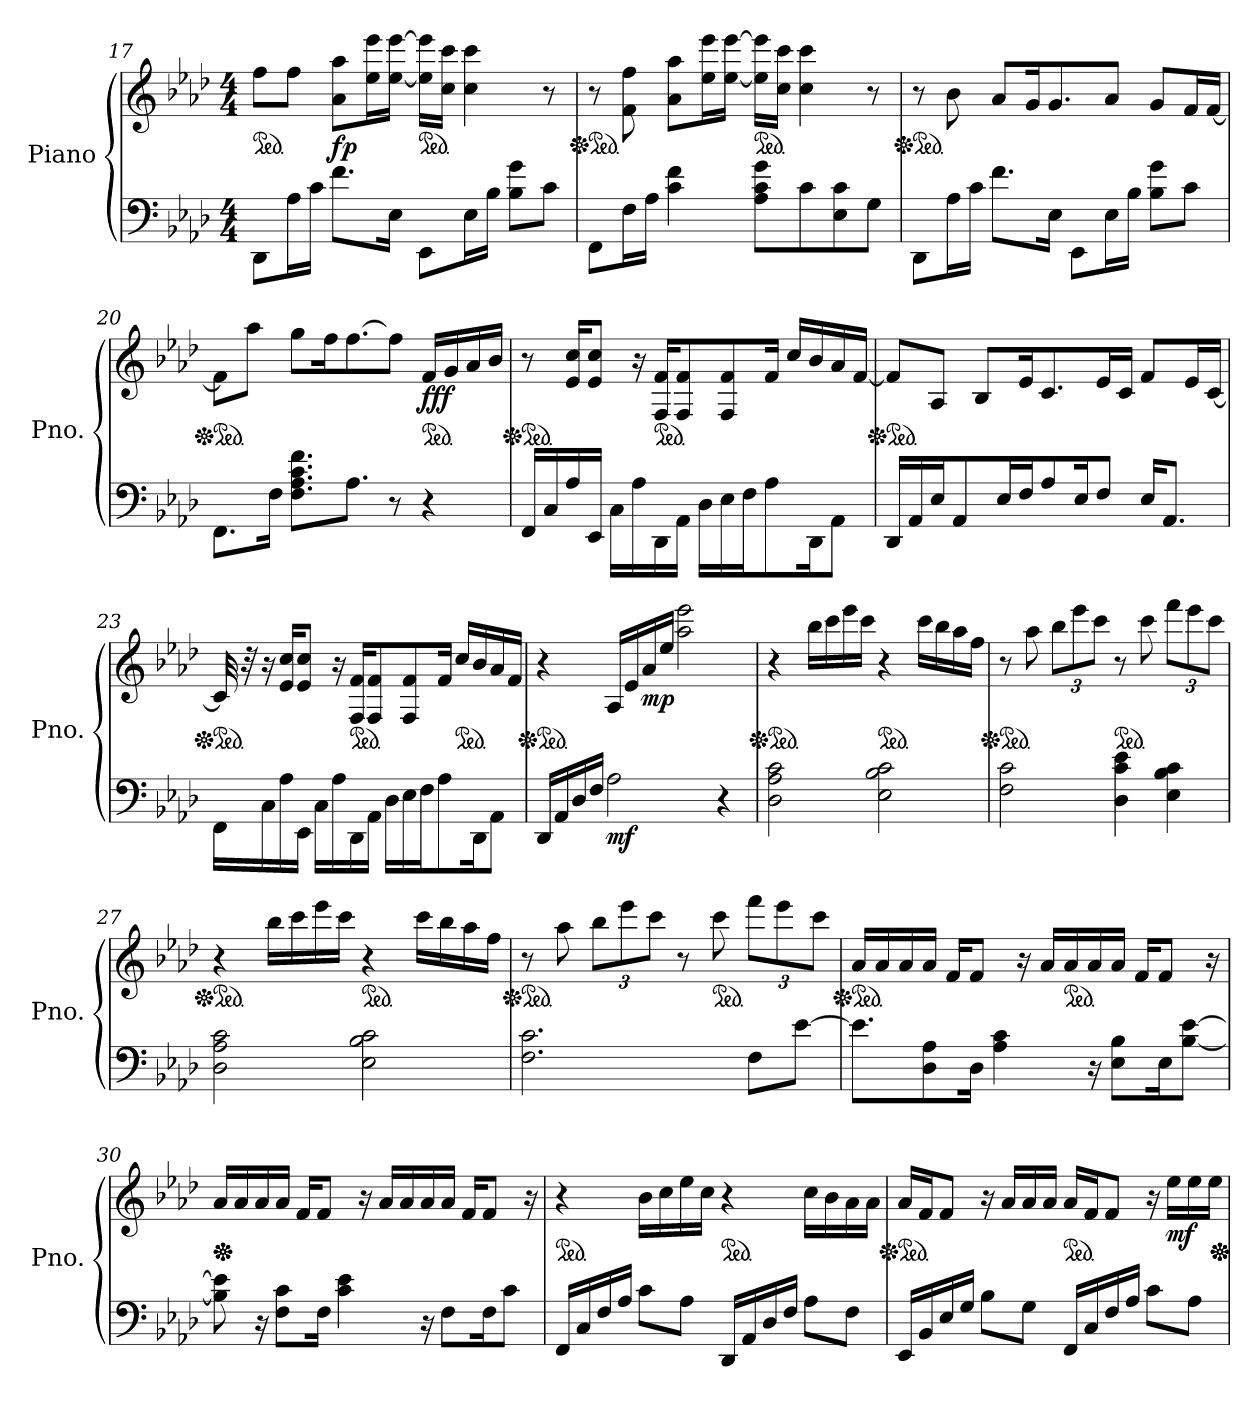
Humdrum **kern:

**kern	**kern	**dynam
*part1	*part1	*part1
*staff2	*staff1	*staff1/2
*I"Piano	*	*
*I'Pno.	*	*
!!LO:PB:g=z
*clefF4	*clefG2	*
*k[b-e-a-d-]	*k[b-e-a-d-]	*
*M4/4	*M4/4	*
*	*ped	*
=17	=17	=17
8DD-\L	8ff\L	.
16A-\L	8ff\J	.
16c\JJ	.	.
!	!	!LO:DY:b
8.f\L	8a-\ 8aa-\L	fp
.	16ee-\ 16eee-\L	.
16E-\Jk	[16ee-\ [16eee-\JJ	.
*	*ped	*
8EE-\L	16ee-\] 16eee-\]LL	.
.	16cc\ 16ccc\JJ	.
16E-\L	4cc\ 4ccc\	.
16B-\JJ	.	.
8B-\ 8g\L	.	.
8c\J	8r	.
=18	=18	=18
*	*Xped	*
*	*Xped	*
*	*ped	*
8FF\L	8r	.
16F\L	8f\ 8ff\	.
16A-\JJ	.	.
4c\ 4f\	8a-\ 8aa-\L	.
.	16ee-\ 16eee-\L	.
.	[16ee-\ [16eee-\JJ	.
*	*ped	*
8A-\ 8c\ 8g\L	16ee-\] 16eee-\]LL	.
.	16cc\ 16ccc\JJ	.
8c\	4cc\ 4ccc\	.
8E-\ 8c\	.	.
8G\J	8r	.
=19	=19	=19
*	*Xped	*
*	*Xped	*
*	*ped	*
8DD-\L	8r	.
16A-\L	8b-\	.
16c\JJ	.	.
8.f\L	8a-/L	.
.	16g/K	.
16E-\Jk	8.g/	.
8EE-\L	.	.
16E-\L	8a-/J	.
16B-\JJ	.	.
8B-\ 8g\L	8g/L	.
8c\J	16f/L	.
.	[16f/JJ	.
!!LO:LB:g=z
=20	=20	=20
*	*Xped	*
*	*ped	*
8.FF\L	8f\L]	.
.	8aa-\J	.
16F\Jk	.	.
8.F\ 8.A-\ 8.c\ 8.f\L	8gg\L	.
.	16ff\K	.
8.A-\J	[8.ff\	.
8r	8ff\J]	.
*	*ped	*
!	!	!LO:DY:b
4r	16f/LL	fff
.	16g/	.
.	16a-/	.
.	16b-/JJ	.
=21	=21	=21
*	*Xped	*
*	*Xped	*
*	*ped	*
16FF/LL	8r	.
16C/	.	.
16A-/	16e-/ 16cc/KL	.
16EE-/JJ	8e-/ 8cc/J	.
16C\LL	.	.
16A-\	16r	.
*	*ped	*
16DD-\	16F/ 16f/KL	.
16AA-\JJ	8F/ 8f/	.
16D-\LL	.	.
16E-\	8F/ 8f/	.
16F\J	.	.
8A-\	16f/Jk	.
.	16cc/LL	.
16DD-\K	16b-/	.
8AA-\J	16a-/	.
.	[16f/JJ	.
=22	=22	=22
*	*Xped	*
*	*Xped	*
*	*ped	*
16DD-/LL	8f/L]	.
16AA-/	.	.
16E-/J	8A-/J	.
8AA-/	.	.
.	8B-/L	.
16E-/L	.	.
16F/J	16e-/K	.
8A-/	8.c/	.
16E-/K	.	.
8F/J	16e-/L	.
.	16c/JJ	.
16E-/KL	8f/L	.
8.AA-/J	.	.
.	16e-/L	.
.	[16c/JJ	.
!!LO:LB:g=z
=23	=23	=23
*	*Xped	*
*	*ped	*
16FF\LL	32c/]	.
.	32r	.
16C\	16r	.
16A-\	16e-/ 16cc/KL	.
16EE-\JJ	8e-/ 8cc/J	.
16C\LL	.	.
16A-\	16r	.
*	*ped	*
16DD-\	16F/ 16f/KL	.
16AA-\JJ	8F/ 8f/	.
16D-\LL	.	.
16E-\	8F/ 8f/	.
16F\J	.	.
8A-\	16f/Jk	.
*	*ped	*
.	16cc/LL	.
16DD-\K	16b-/	.
8AA-\J	16a-/	.
.	16f/JJ	.
=24	=24	=24
*	*Xped	*
*	*Xped	*
*	*Xped	*
*	*ped	*
16DD-/LL	4r	.
16AA-/	.	.
16D-/	.	.
16F/JJ	.	.
!	!	!LO:DY:b=2
2A-\	16A-/LL	mf
.	16e-/	.
!	!	!LO:DY:b
.	16a-/	mp
.	16ee-/JJ	.
.	2aa-\ 2eee-\	.
4r	.	.
=25	=25	=25
*	*Xped	*
*	*ped	*
2D-\ 2A-\ 2c\	4r	.
.	16bb-\LL	.
.	16ccc\	.
.	16eee-\	.
.	16ccc\JJ	.
*	*ped	*
2E-\ 2B-\ 2c\	4r	.
.	16ccc\LL	.
.	16bb-\	.
.	16aa-\	.
.	16ff\JJ	.
!!LO:LB:g=z
=26	=26	=26
*	*Xped	*
*	*Xped	*
*	*ped	*
2F\ 2c\	8r	.
.	8aa-\	.
*	*Xbrackettup	*
.	12bb-\L	.
.	12eee-\	.
.	12ccc\J	.
*	*ped	*
4D-\ 4c\ 4e-\	8r	.
.	8ccc\	.
4E-\ 4B-\ 4c\	12fff\L	.
.	12eee-\	.
.	12ccc\J	.
=27	=27	=27
*	*Xped	*
*	*Xped	*
*	*ped	*
2D-\ 2A-\ 2c\	4r	.
.	16bb-\LL	.
.	16ccc\	.
.	16eee-\	.
.	16ccc\JJ	.
*	*ped	*
2E-\ 2B-\ 2c\	4r	.
.	16ccc\LL	.
.	16bb-\	.
.	16aa-\	.
.	16ff\JJ	.
=28	=28	=28
*	*Xped	*
*	*Xped	*
*	*ped	*
2.F\ 2.c\	8r	.
.	8aa-\	.
.	12bb-\L	.
.	12eee-\	.
.	12ccc\J	.
.	8r	.
*	*ped	*
.	8ccc\	.
8F\L	12fff\L	.
.	12eee-\	.
[8e-\J	.	.
.	12ccc\J	.
!!LO:LB:g=z
=29	=29	=29
*	*Xped	*
*	*Xped	*
*	*ped	*
8.e-\L]	16a-/LL	.
.	16a-/	.
.	16a-/	.
8D-\ 8A-\	16a-/JJ	.
.	16f/KL	.
16D-\Jk	8f/J	.
4A-\ 4c\	.	.
.	16r	.
.	16a-/LL	.
*	*ped	*
.	16a-/	.
16r	16a-/	.
8E-\ 8B-\L	16a-/JJ	.
.	16f/KL	.
16E-\K	8f/J	.
[8B-\ [8e-\J	.	.
.	16r	.
=30	=30	=30
*	*Xped	*
*	*Xped	*
8B-\] 8e-\]	16a-/LL	.
.	16a-/	.
16r	16a-/	.
8F\ 8c\L	16a-/JJ	.
.	16f/KL	.
16F\Jk	8f/J	.
4c\ 4e-\	.	.
.	16r	.
.	16a-/LL	.
.	16a-/	.
16r	16a-/	.
8F\L	16a-/JJ	.
.	16f/KL	.
16F\K	8f/J	.
8c\J	.	.
.	16r	.
=31	=31	=31
*	*ped	*
16FF/LL	4r	.
16C/	.	.
16F/	.	.
16A-/JJ	.	.
8c\L	16b-\LL	.
.	16cc\	.
8A-\J	16ee-\	.
.	16cc\JJ	.
*	*ped	*
16DD-/LL	4r	.
16AA-/	.	.
16D-/	.	.
16F/JJ	.	.
8A-\L	16cc\LL	.
.	16b-\	.
8F\J	16a-\	.
.	16a-\JJ	.
!!LO:PB:g=z
=32	=32	=32
*	*Xped	*
*	*Xped	*
*	*ped	*
16EE-/LL	16a-/LL	.
16BB-/	16f/J	.
16E-/	8f/J	.
16G/JJ	.	.
8B-\L	16r	.
.	16a-/LL	.
8G\J	16a-/	.
.	16a-/JJ	.
*	*ped	*
16FF/LL	16a-/LL	.
16C/	16f/J	.
16F/	8f/J	.
16A-/JJ	.	.
8c\L	16r	.
!	!	!LO:DY:b
.	16ee-\LL	mf
8A-\J	16ee-\	.
.	16ee-\JJ	.
*	*Xped	*
*	*Xped	*
=	=	=
*-	*-	*-
